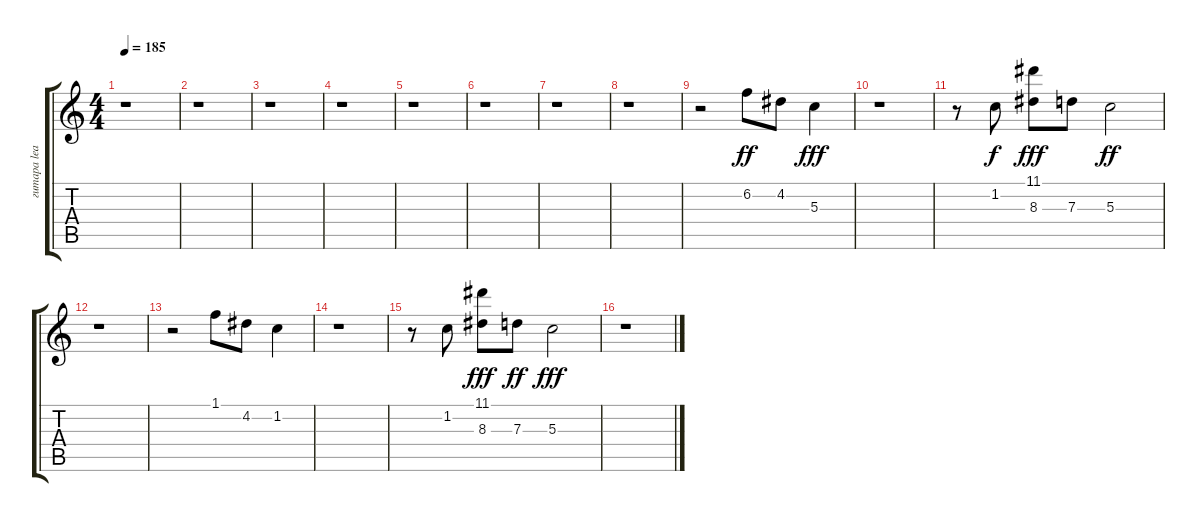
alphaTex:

\track ("гитара lead" "гитара lea") {instrument overdrivenguitar}
\staff {score tabs}
\tuning (E4 B3 G3 D3 A2 E2) {hide}
\ts (4 4)
\tempo 185
\clef g2
\ks c
r.1{dy ff} |
r.1 |
r.1 |
r.1 |
r.1 |
r.1 |
r.1 |
r.1 |
r.2 6.2.8{instrument overdrivenguitar} 4.2.8 5.3.4{dy fff} |
r.1 |
r.8 1.2.8{dy f} (11.1 8.3).8{dy fff} 7.3.8 5.3.2{dy ff} |
r.1 |
r.2 1.1.8 4.2.8 1.2.4 |
r.1 |
r.8 1.2.8 (11.1 8.3).8{dy fff} 7.3.8{dy ff} 5.3.2{dy fff} |
r.1
